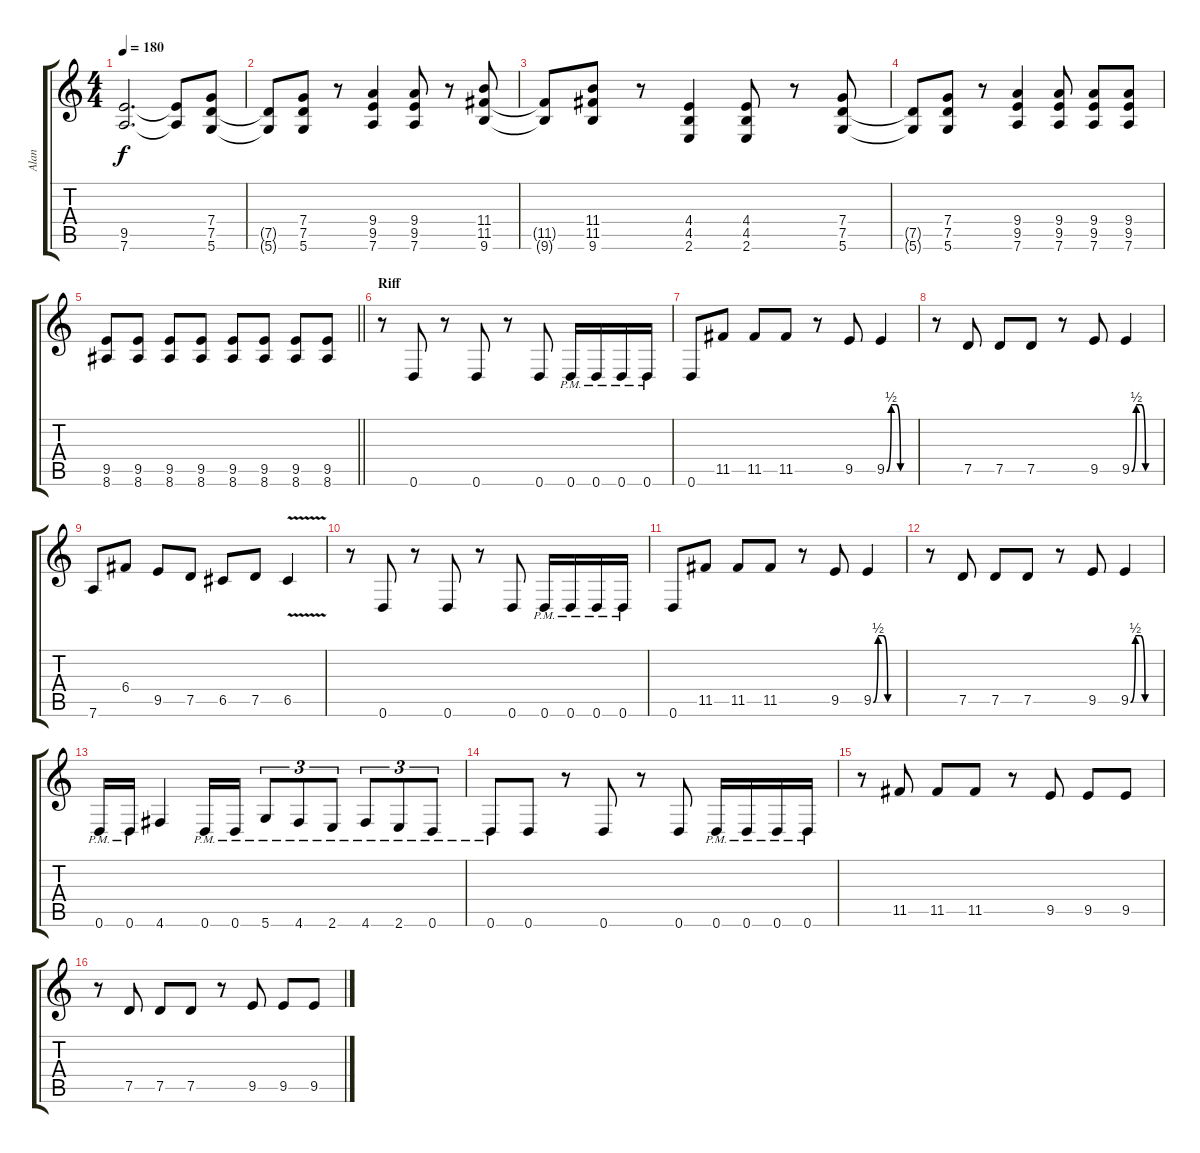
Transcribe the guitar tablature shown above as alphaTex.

\track ("Alan" "Alan") {instrument overdrivenguitar}
\staff {score tabs}
\tuning (D4 A3 F3 C3 G2 D2) {hide}
\ts (4 4)
\tempo 180
\clef g2
\ks c
(9.5{t} 7.6{t}).2{d dy f} (9.5{t} 7.6{t}).8 (7.4 7.5 5.6).8 |
(7.5{t} 5.6{t}).8 (7.4 7.5 5.6).8 r.8 (9.4 9.5 7.6).4 (9.4 9.5 7.6).8 r.8 (11.4 11.5 9.6).8 |
(11.5{t} 9.6{t}).8 (11.4 11.5 9.6).8 r.8 (4.4 4.5 2.6).4 (4.4 4.5 2.6).8 r.8 (7.4 7.5 5.6).8 |
(7.5{t} 5.6{t}).8 (7.4 7.5 5.6).8 r.8 (9.4 9.5 7.6).4 (9.4 9.5 7.6).8 (9.4 9.5 7.6).8 (9.4 9.5 7.6).8 |
\barLineRight lightlight
(9.5 8.6).8 (9.5 8.6).8 (9.5 8.6).8 (9.5 8.6).8 (9.5 8.6).8 (9.5 8.6).8 (9.5 8.6).8 (9.5 8.6).8 |
\section ("" "Riff")
r.8 0.6.8 r.8 0.6.8 r.8 0.6.8 0.6{pm}.16 0.6{pm}.16 0.6{pm}.16 0.6{pm}.16 |
0.6.8 11.5.8 11.5.8 11.5.8 r.8 9.5.8 9.5{be (custom 0 0 10 2 20 2 30 0 60 0)}.4 |
r.8 7.5.8 7.5.8 7.5.8 r.8 9.5.8 9.5{be (custom 0 0 10 2 20 2 30 0 60 0)}.4 |
7.6.8 6.4.8 9.5.8 7.5.8 6.5.8 7.5.8 6.5{v}.4 |
r.8 0.6.8 r.8 0.6.8 r.8 0.6.8 0.6{pm}.16 0.6{pm}.16 0.6{pm}.16 0.6{pm}.16 |
0.6.8 11.5.8 11.5.8 11.5.8 r.8 9.5.8 9.5{be (custom 0 0 10 2 20 2 30 0 60 0)}.4 |
r.8 7.5.8 7.5.8 7.5.8 r.8 9.5.8 9.5{be (custom 0 0 10 2 20 2 30 0 60 0)}.4 |
0.6{pm}.16 0.6{pm}.16 4.6.4 0.6{pm}.16 0.6{pm}.16 5.6{pm}.8{tu (3 2)} 4.6{pm}.8{tu (3 2)} 2.6{pm}.8{tu (3 2)} 4.6{pm}.8{tu (3 2)} 2.6{pm}.8{tu (3 2)} 0.6{pm}.8{tu (3 2)} |
0.6{pm}.8 0.6.8 r.8 0.6.8 r.8 0.6.8 0.6{pm}.16 0.6{pm}.16 0.6{pm}.16 0.6{pm}.16 |
r.8 11.5.8 11.5.8 11.5.8 r.8 9.5.8 9.5.8 9.5.8 |
r.8 7.5.8 7.5.8 7.5.8 r.8 9.5.8 9.5.8 9.5.8
